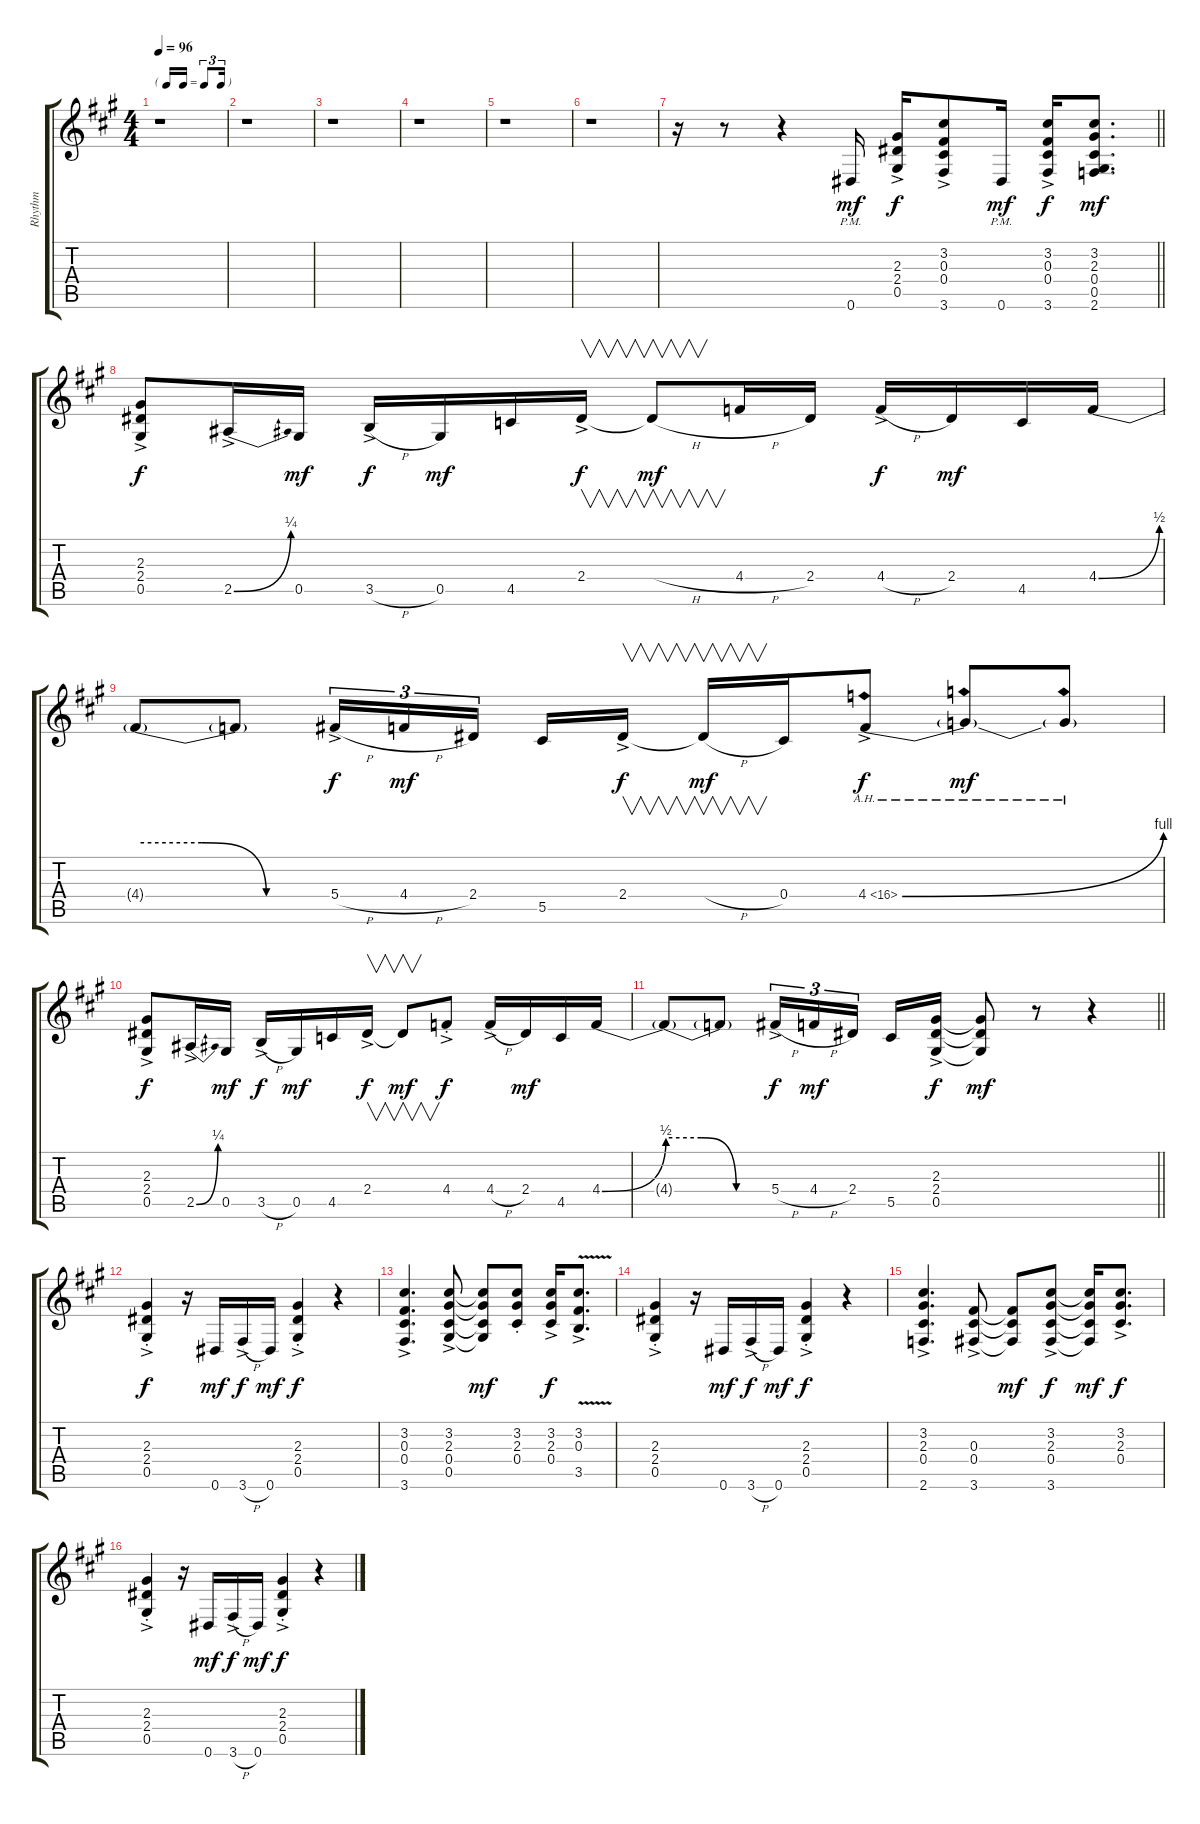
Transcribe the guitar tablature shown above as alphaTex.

\track ("Rhythm" "Rhythm") {instrument overdrivenguitar}
\staff {score tabs}
\tuning (Eb4 Bb3 Gb3 Db3 Ab2 Eb2) {hide}
\ts (4 4)
\tf triplet16th
\tempo 96
\clef g2
\ks a
r.1{dy mf instrument overdrivenguitar} |
r.1 |
r.1 |
r.1 |
r.1 |
r.1 |
\barLineRight lightlight
r.16 r.8 r.4 0.6{pm}.16 (2.3{ac} 2.4{ac} 0.5{ac}).16{dy f} (3.2{ac} 0.3{ac} 0.4{ac} 3.6{ac}).8 0.6{pm}.16{dy mf} (3.2{ac} 0.3{ac} 0.4{ac} 3.6{ac}).16{dy f} (3.2 2.3 0.4 0.5 2.6).8{d dy mf} |
(2.3{ac} 2.4{ac} 0.5{ac}).8{dy f} 2.5{be (bend 0 0 60 1) ac}.16 0.5.16{dy mf} 3.5{h ac}.16{dy f} 0.5.16{dy mf} 4.5.16 2.4{ac}.16{v dy f} 2.4{h t}.8{v dy mf} 4.4{h}.16 2.4.16 4.4{h ac}.16{dy f} 2.4.16{dy mf} 4.5.16 4.4{be (bend 0 0 60 2)}.16 |
4.4{be (custom 0 2 20 2 40 0 60 0) t}.8 4.4{t}.8 5.4{h ac}.16{tu (3 2) dy f} 4.4{h}.16{tu (3 2) dy mf} 2.4.16{tu (3 2) beam splitsecondary} 5.5.16 2.4{ac}.16{v dy f} 2.4{h t}.16{v dy mf} 0.4.16 4.4{be (bend 0 0 60 4) ah 12 ac}.8{dy f} 4.4{ah 12 t}.8{dy mf} 4.4{ah 12 t}.8 |
(2.3{ac} 2.4{ac} 0.5{ac}).8{dy f} 2.5{be (bend 0 0 60 1) ac}.16 0.5.16{dy mf} 3.5{h ac}.16{dy f} 0.5.16{dy mf} 4.5.16 2.4{ac}.16{v dy f} 2.4{t}.8{v dy mf} 4.4{ac st}.8{dy f} 4.4{h ac}.16 2.4.16{dy mf} 4.5.16 4.4{be (bend 0 0 60 2)}.16 |
\barLineRight lightlight
4.4{be (custom 0 2 20 2 40 0 60 0) t}.8 4.4{t}.8 5.4{h ac}.16{tu (3 2) dy f} 4.4{h}.16{tu (3 2) dy mf} 2.4.16{tu (3 2) beam splitsecondary} 5.5.16 (2.3{ac} 2.4{ac} 0.5{ac}).16{dy f} (2.3{t} 2.4{t} 0.5{t}).8{dy mf} r.8 r.4 |
(2.3{ac st} 2.4{ac st} 0.5{ac st}).4{dy f} r.16 0.6.16{dy mf} 3.6{h ac}.16{dy f} 0.6.16{dy mf} (2.3{ac st} 2.4{ac st} 0.5{ac st}).4{dy f} r.4 |
(3.2{ac} 0.3{ac} 0.4{ac} 3.6{ac}).4{d} (3.2{ac} 2.3{ac} 0.4{ac} 0.5{ac}).8 (3.2{t} 2.3{t} 0.4{t} 0.5{t}).8{dy mf} (3.2{st} 2.3{st} 0.4{st}).8 (3.2{ac} 2.3{ac} 0.4{ac}).16{dy f} (3.2{v ac} 0.3{v ac} 3.5{v ac}).8{d} |
(2.3{ac st} 2.4{ac st} 0.5{ac st}).4 r.16 0.6.16{dy mf} 3.6{h ac}.16{dy f} 0.6.16{dy mf} (2.3{ac st} 2.4{ac st} 0.5{ac st}).4{dy f} r.4 |
(3.2{ac} 2.3{ac} 0.4{ac} 2.6{ac}).4{d} (0.3{ac} 0.4{ac} 3.6{ac}).8 (0.3{t} 0.4{t} 3.6{t}).8{dy mf} (3.2{ac} 2.3{ac} 0.4{ac} 3.6{ac}).8{dy f} (3.2{t} 2.3{t} 0.4{t} 3.6{t}).16{dy mf} (3.2{ac} 2.3{ac} 0.4{ac}).8{d dy f} |
(2.3{ac st} 2.4{ac st} 0.5{ac st}).4 r.16 0.6.16{dy mf} 3.6{h ac}.16{dy f} 0.6.16{dy mf} (2.3{ac st} 2.4{ac st} 0.5{ac st}).4{dy f} r.4
